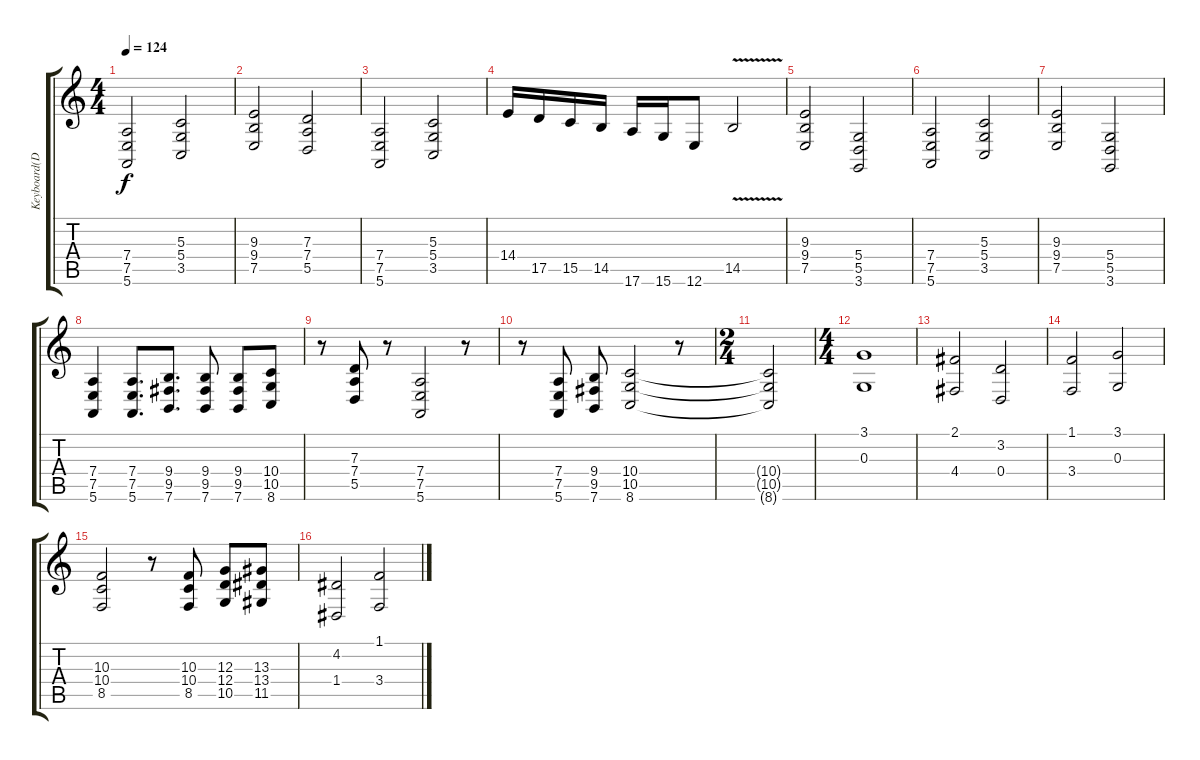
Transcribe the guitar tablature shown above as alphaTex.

\track ("Keyboard(Djakty)" "Keyboard(D") {instrument stringensemble1}
\staff {score tabs}
\tuning (E4 B3 G3 D3 A2 E2) {hide}
\ts (4 4)
\tempo 124
\clef g2
\ks c
(7.4 7.5 5.6).2{dy f} (5.3 5.4 3.5).2 |
(9.3 9.4 7.5).2 (7.3 7.4 5.5).2 |
(7.4 7.5 5.6).2 (5.3 5.4 3.5).2 |
14.4.16 17.5.16 15.5.16 14.5.16 17.6.16 15.6.16 12.6.8 14.5{v}.2 |
(9.3 9.4 7.5).2 (5.4 5.5 3.6).2 |
(7.4 7.5 5.6).2 (5.3 5.4 3.5).2 |
(9.3 9.4 7.5).2 (5.4 5.5 3.6).2 |
(7.4 7.5 5.6).4 (7.4 7.5 5.6).8{d} (9.4 9.5 7.6).8{d} (9.4 9.5 7.6).8 (9.4 9.5 7.6).8 (10.4 10.5 8.6).8 |
r.8 (7.3 7.4 5.5).8 r.8 (7.4 7.5 5.6).2 r.8 |
r.8 (7.4 7.5 5.6).8 (9.4 9.5 7.6).8 (10.4 10.5 8.6).2 r.8 |
\ts (2 4)
(10.4{t} 10.5{t} 8.6{t}).2 |
\ts (4 4)
(3.1 0.3).1 |
(2.1 4.4).2 (3.2 0.4).2 |
(1.1 3.4).2 (3.1 0.3).2 |
(10.3 10.4 8.5).2 r.8 (10.3 10.4 8.5).8 (12.3 12.4 10.5).8 (13.3 13.4 11.5).8 |
(4.2 1.4).2 (1.1 3.4).2
